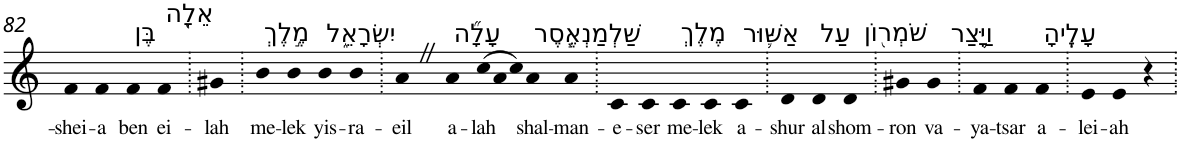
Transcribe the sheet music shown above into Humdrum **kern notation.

**kern	**text
*part1	*part1
*staff1	*staff1
*I"Piano	*
*I'Pno	*
!!LO:PB:g=z
*clefG2	*
*k[]	*
=82	=82
!	!LO:LY:b
4f	-shei-
!	!LO:LY:b
4f	-a
!LO:TX:a:t=בֶּן	!
!	!LO:LY:b
4f	ben
!LO:TX:a:t=אֵלָ֖ה	!
!	!LO:LY:b
4f	ei-
=83.	=83.
!	!LO:LY:b
4g#X	-lah
=84.	=84.
!LO:TX:a:t=מֶ֣לֶךְ	!
!	!LO:LY:b
4b	me-
!	!LO:LY:b
4b	-lek
!LO:TX:a:t=יִשְׂרָאֵ֑ל	!
!	!LO:LY:b
4b	yis-
!	!LO:LY:b
4b	-ra-
=85.	=85.
!	!LO:LY:b
4aZ	-eil
!LO:TX:a:t=עָלָ֞ה	!
!	!LO:LY:b
4a	a-
*Xtuplet	*
!	!LO:LY:b
(>12cc	-lah
12a	.
12cc)	.
!LO:TX:a:t=שַׁלְמַנְאֶ֧סֶר	!
!	!LO:LY:b
4a	shal-
!	!LO:LY:b
4a	-man-
=86.	=86.
!	!LO:LY:b
4c	-e-
!	!LO:LY:b
4c	-ser
!LO:TX:a:t=מֶלֶךְ	!
!	!LO:LY:b
4c	me-
!	!LO:LY:b
4c	-lek
!LO:TX:a:t=אַשּׁ֛וּר	!
!	!LO:LY:b
4c	a-
=87.	=87.
!	!LO:LY:b
4d	-shur
!LO:TX:a:t=עַל	!
!	!LO:LY:b
4d	al
!LO:TX:a:t=שֹׁמְר֖וֹן	!
!	!LO:LY:b
4d	shom-
=88.	=88.
!	!LO:LY:b
4g#X	-ron
!LO:TX:a:t=וַיָּ֥צַר	!
!	!LO:LY:b
4g#	va-
=89.	=89.
!	!LO:LY:b
4f	-ya-
!	!LO:LY:b
4f	-tsar
!LO:TX:a:t=עָלֶֽיהָ	!
!	!LO:LY:b
4f	a-
=90.	=90.
!	!LO:LY:b
4e	-lei-
!	!LO:LY:b
4e	-ah
4r	.
=.	=.
*-	*-
